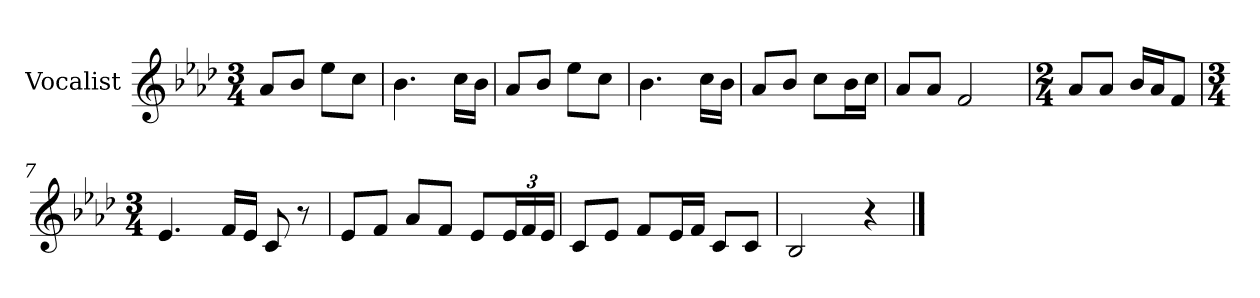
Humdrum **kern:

**kern
*part1
*staff1
*I"Vocalist
*k[b-e-a-d-]
*A-:
*M3/4
=
8a-L
8b-J
8ee-L
8ccJ
=1
4.b-
16ccLL
16b-JJ
=2
8a-L
8b-J
8ee-L
8ccJ
=3
4.b-
16ccLL
16b-JJ
=4
8a-L
8b-J
8ccL
16b-L
16ccJJ
=5
8a-L
8a-J
2f
=6
*M2/4
8a-L
8a-J
16b-LL
16a-J
8fJ
=7
*M3/4
4.e-
16fLL
16e-JJ
8c
8r
=8
8e-L
8fJ
8a-L
8fJ
8e-L
24e-L
24f
24e-JJ
=9
8cL
8e-J
8fL
16e-L
16fJJ
8cL
8cJ
=10
2B-
4r
==
*-
